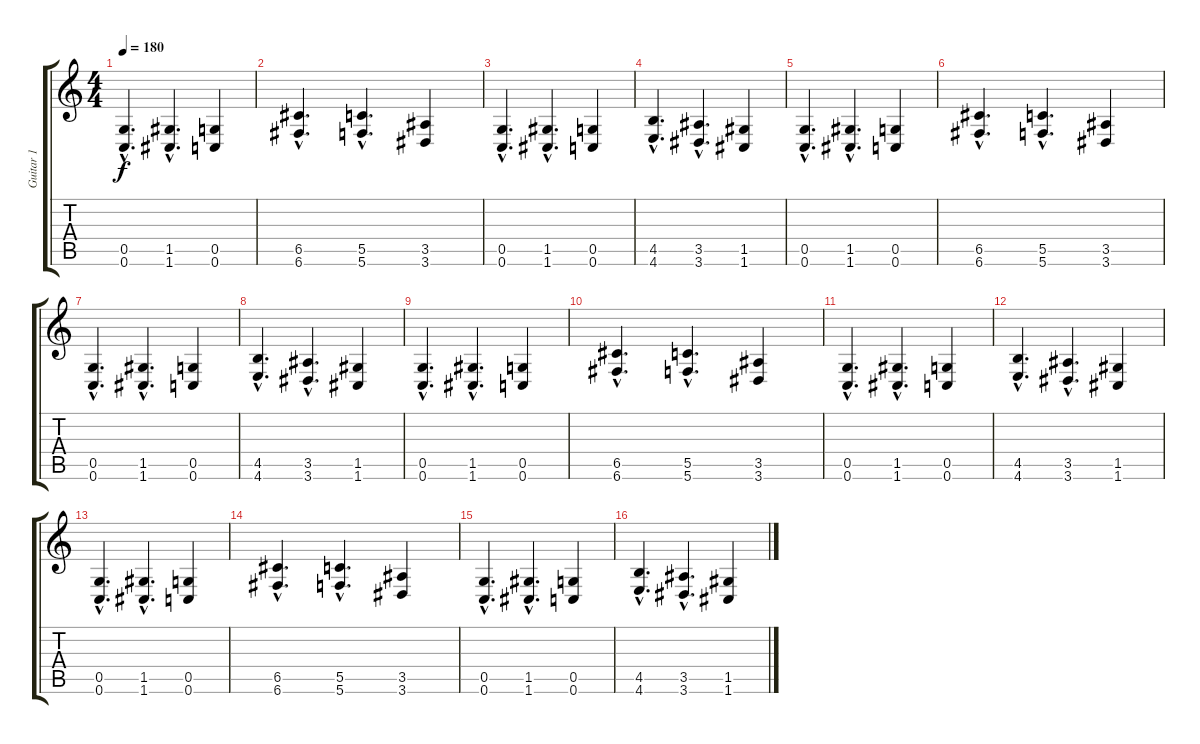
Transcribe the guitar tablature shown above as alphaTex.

\track ("Guitar 1" "Guitar 1") {instrument distortionguitar}
\staff {score tabs}
\tuning (D4 A3 F3 C3 G2 C2) {hide}
\ts (4 4)
\tempo 180
\clef g2
\ks c
(0.5{hac} 0.6{hac}).4{d dy f} (1.5{hac} 1.6{hac}).4{d} (0.5 0.6).4 |
(6.5{hac} 6.6{hac}).4{d} (5.5{hac} 5.6{hac}).4{d} (3.5 3.6).4 |
(0.5{hac} 0.6{hac}).4{d} (1.5{hac} 1.6{hac}).4{d} (0.5 0.6).4 |
(4.5{hac} 4.6{hac}).4{d} (3.5{hac} 3.6{hac}).4{d} (1.5 1.6).4 |
(0.5{hac} 0.6{hac}).4{d} (1.5{hac} 1.6{hac}).4{d} (0.5 0.6).4 |
(6.5{hac} 6.6{hac}).4{d} (5.5{hac} 5.6{hac}).4{d} (3.5 3.6).4 |
(0.5{hac} 0.6{hac}).4{d} (1.5{hac} 1.6{hac}).4{d} (0.5 0.6).4 |
(4.5{hac} 4.6{hac}).4{d} (3.5{hac} 3.6{hac}).4{d} (1.5 1.6).4 |
(0.5{hac} 0.6{hac}).4{d} (1.5{hac} 1.6{hac}).4{d} (0.5 0.6).4 |
(6.5{hac} 6.6{hac}).4{d} (5.5{hac} 5.6{hac}).4{d} (3.5 3.6).4 |
(0.5{hac} 0.6{hac}).4{d} (1.5{hac} 1.6{hac}).4{d} (0.5 0.6).4 |
(4.5{hac} 4.6{hac}).4{d} (3.5{hac} 3.6{hac}).4{d} (1.5 1.6).4 |
(0.5{hac} 0.6{hac}).4{d} (1.5{hac} 1.6{hac}).4{d} (0.5 0.6).4 |
(6.5{hac} 6.6{hac}).4{d} (5.5{hac} 5.6{hac}).4{d} (3.5 3.6).4 |
(0.5{hac} 0.6{hac}).4{d} (1.5{hac} 1.6{hac}).4{d} (0.5 0.6).4 |
(4.5{hac} 4.6{hac}).4{d} (3.5{hac} 3.6{hac}).4{d} (1.5 1.6).4
